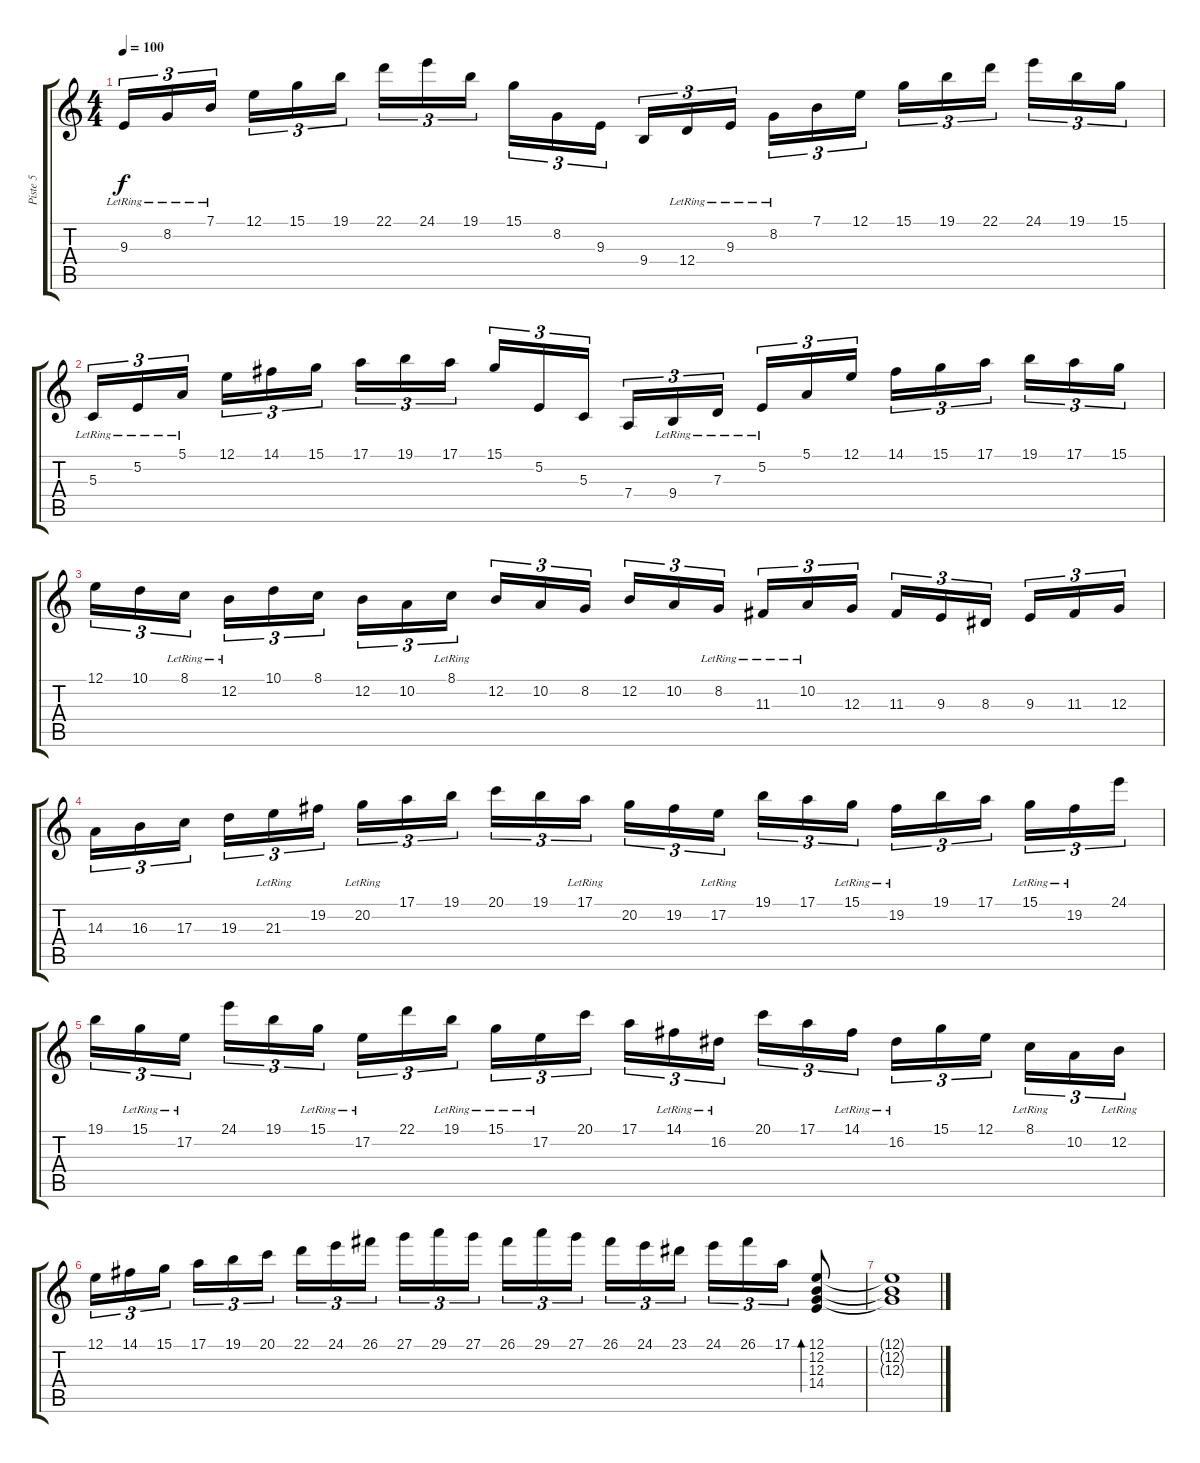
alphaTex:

\track ("Piste 5" "Piste 5") {instrument harpsichord}
\staff {score tabs}
\tuning (E4 B3 G3 D3 A2 E2) {hide}
\ts (4 4)
\tempo 100
\clef g2
\ks c
9.3{lr}.16{tu (3 2) dy f} 8.2{lr}.16{tu (3 2)} 7.1{lr}.16{tu (3 2)} 12.1.16{tu (3 2)} 15.1.16{tu (3 2)} 19.1.16{tu (3 2)} 22.1.16{tu (3 2)} 24.1.16{tu (3 2)} 19.1.16{tu (3 2)} 15.1.16{tu (3 2)} 8.2.16{tu (3 2)} 9.3.16{tu (3 2)} 9.4.16{tu (3 2)} 12.4{lr}.16{tu (3 2)} 9.3{lr}.16{tu (3 2)} 8.2{lr}.16{tu (3 2)} 7.1.16{tu (3 2)} 12.1.16{tu (3 2)} 15.1.16{tu (3 2)} 19.1.16{tu (3 2)} 22.1.16{tu (3 2)} 24.1.16{tu (3 2)} 19.1.16{tu (3 2)} 15.1.16{tu (3 2)} |
5.3{lr}.16{tu (3 2)} 5.2{lr}.16{tu (3 2)} 5.1{lr}.16{tu (3 2)} 12.1.16{tu (3 2)} 14.1.16{tu (3 2)} 15.1.16{tu (3 2)} 17.1.16{tu (3 2)} 19.1.16{tu (3 2)} 17.1.16{tu (3 2)} 15.1.16{tu (3 2)} 5.2.16{tu (3 2)} 5.3.16{tu (3 2)} 7.4.16{tu (3 2)} 9.4{lr}.16{tu (3 2)} 7.3{lr}.16{tu (3 2)} 5.2{lr}.16{tu (3 2)} 5.1.16{tu (3 2)} 12.1.16{tu (3 2)} 14.1.16{tu (3 2)} 15.1.16{tu (3 2)} 17.1.16{tu (3 2)} 19.1.16{tu (3 2)} 17.1.16{tu (3 2)} 15.1.16{tu (3 2)} |
12.1.16{tu (3 2)} 10.1.16{tu (3 2)} 8.1{lr}.16{tu (3 2)} 12.2{lr}.16{tu (3 2)} 10.1.16{tu (3 2)} 8.1.16{tu (3 2)} 12.2.16{tu (3 2)} 10.2.16{tu (3 2)} 8.1{lr}.16{tu (3 2)} 12.2.16{tu (3 2)} 10.2.16{tu (3 2)} 8.2.16{tu (3 2)} 12.2.16{tu (3 2)} 10.2.16{tu (3 2)} 8.2{lr}.16{tu (3 2)} 11.3{lr}.16{tu (3 2)} 10.2{lr}.16{tu (3 2)} 12.3.16{tu (3 2)} 11.3.16{tu (3 2)} 9.3.16{tu (3 2)} 8.3.16{tu (3 2)} 9.3.16{tu (3 2)} 11.3.16{tu (3 2)} 12.3.16{tu (3 2)} |
14.3.16{tu (3 2)} 16.3.16{tu (3 2)} 17.3.16{tu (3 2)} 19.3.16{tu (3 2)} 21.3{lr}.16{tu (3 2)} 19.2.16{tu (3 2)} 20.2{lr}.16{tu (3 2)} 17.1.16{tu (3 2)} 19.1.16{tu (3 2)} 20.1.16{tu (3 2)} 19.1.16{tu (3 2)} 17.1{lr}.16{tu (3 2)} 20.2.16{tu (3 2)} 19.2.16{tu (3 2)} 17.2{lr}.16{tu (3 2)} 19.1.16{tu (3 2)} 17.1.16{tu (3 2)} 15.1{lr}.16{tu (3 2)} 19.2{lr}.16{tu (3 2)} 19.1.16{tu (3 2)} 17.1.16{tu (3 2)} 15.1{lr}.16{tu (3 2)} 19.2{lr}.16{tu (3 2)} 24.1.16{tu (3 2)} |
19.1.16{tu (3 2)} 15.1{lr}.16{tu (3 2)} 17.2{lr}.16{tu (3 2)} 24.1.16{tu (3 2)} 19.1.16{tu (3 2)} 15.1{lr}.16{tu (3 2)} 17.2{lr}.16{tu (3 2)} 22.1.16{tu (3 2)} 19.1{lr}.16{tu (3 2)} 15.1{lr}.16{tu (3 2)} 17.2{lr}.16{tu (3 2)} 20.1.16{tu (3 2)} 17.1.16{tu (3 2)} 14.1{lr}.16{tu (3 2)} 16.2{lr}.16{tu (3 2)} 20.1.16{tu (3 2)} 17.1.16{tu (3 2)} 14.1{lr}.16{tu (3 2)} 16.2{lr}.16{tu (3 2)} 15.1.16{tu (3 2)} 12.1.16{tu (3 2)} 8.1{lr}.16{tu (3 2)} 10.2.16{tu (3 2)} 12.2{lr}.16{tu (3 2)} |
12.1.16{tu (3 2)} 14.1.16{tu (3 2)} 15.1.16{tu (3 2)} 17.1.16{tu (3 2)} 19.1.16{tu (3 2)} 20.1.16{tu (3 2)} 22.1.16{tu (3 2)} 24.1.16{tu (3 2)} 26.1.16{tu (3 2)} 27.1.16{tu (3 2)} 29.1.16{tu (3 2)} 27.1.16{tu (3 2)} 26.1.16{tu (3 2)} 29.1.16{tu (3 2)} 27.1.16{tu (3 2)} 26.1.16{tu (3 2)} 24.1.16{tu (3 2)} 23.1.16{tu (3 2)} 24.1.16{tu (3 2)} 26.1.16{tu (3 2)} 17.1.16{tu (3 2)} (12.1 12.2 12.3 14.4).8{bd 240} |
(12.1{t} 12.2{t} 12.3{t}).1
